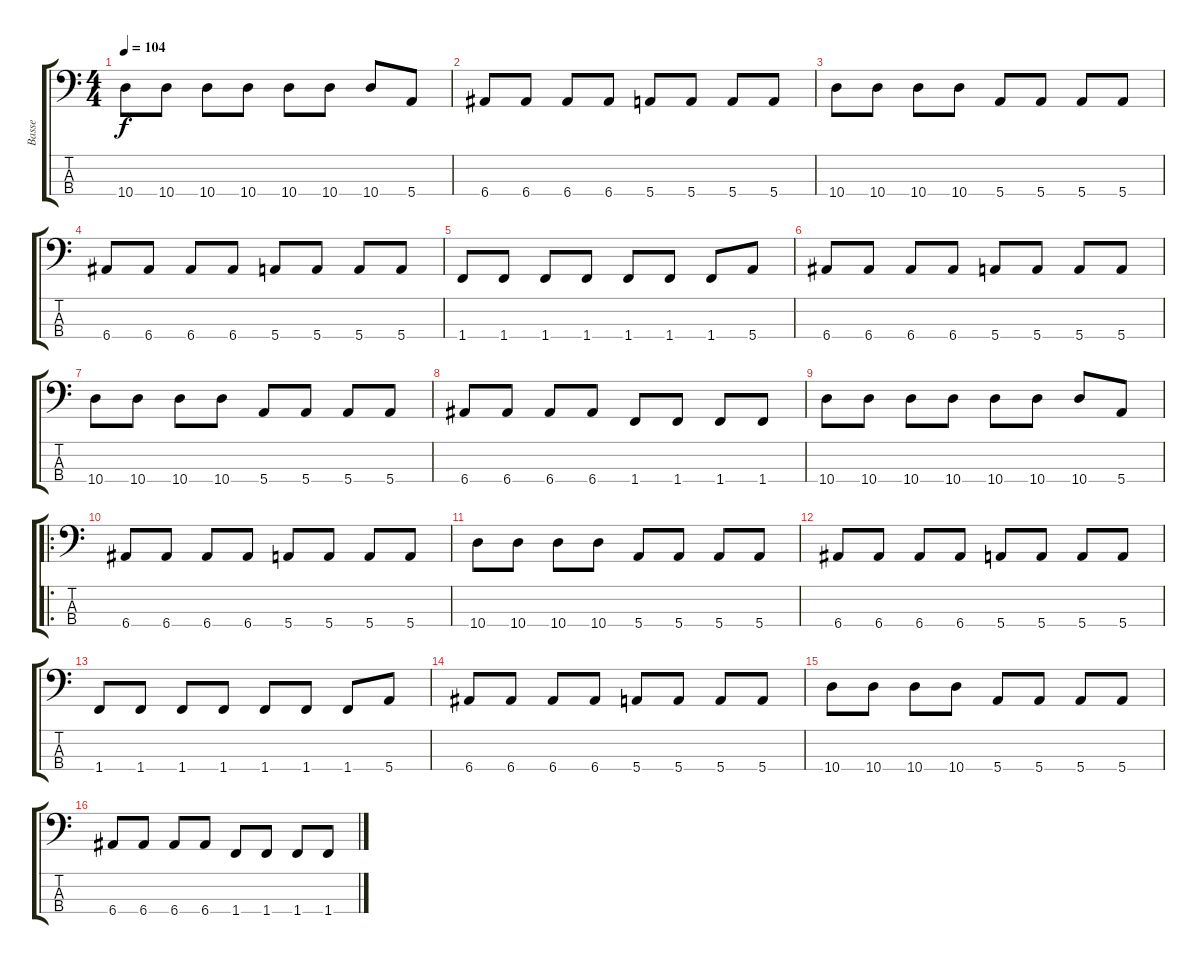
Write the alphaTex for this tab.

\track ("Basse" "Basse") {instrument electricbasspick}
\staff {score tabs}
\tuning (G2 D2 A1 E1) {hide}
\ts (4 4)
\tempo 104
\clef f4
\ks c
10.4.8{dy f} 10.4.8 10.4.8 10.4.8 10.4.8 10.4.8 10.4.8 5.4.8 |
6.4.8 6.4.8 6.4.8 6.4.8 5.4.8 5.4.8 5.4.8 5.4.8 |
10.4.8 10.4.8 10.4.8 10.4.8 5.4.8 5.4.8 5.4.8 5.4.8 |
6.4.8 6.4.8 6.4.8 6.4.8 5.4.8 5.4.8 5.4.8 5.4.8 |
1.4.8 1.4.8 1.4.8 1.4.8 1.4.8 1.4.8 1.4.8 5.4.8 |
6.4.8 6.4.8 6.4.8 6.4.8 5.4.8 5.4.8 5.4.8 5.4.8 |
10.4.8 10.4.8 10.4.8 10.4.8 5.4.8 5.4.8 5.4.8 5.4.8 |
6.4.8 6.4.8 6.4.8 6.4.8 1.4.8 1.4.8 1.4.8 1.4.8 |
10.4.8 10.4.8 10.4.8 10.4.8 10.4.8 10.4.8 10.4.8 5.4.8 |
\ro
6.4.8 6.4.8 6.4.8 6.4.8 5.4.8 5.4.8 5.4.8 5.4.8 |
10.4.8 10.4.8 10.4.8 10.4.8 5.4.8 5.4.8 5.4.8 5.4.8 |
6.4.8 6.4.8 6.4.8 6.4.8 5.4.8 5.4.8 5.4.8 5.4.8 |
1.4.8 1.4.8 1.4.8 1.4.8 1.4.8 1.4.8 1.4.8 5.4.8 |
6.4.8 6.4.8 6.4.8 6.4.8 5.4.8 5.4.8 5.4.8 5.4.8 |
10.4.8 10.4.8 10.4.8 10.4.8 5.4.8 5.4.8 5.4.8 5.4.8 |
6.4.8 6.4.8 6.4.8 6.4.8 1.4.8 1.4.8 1.4.8 1.4.8
